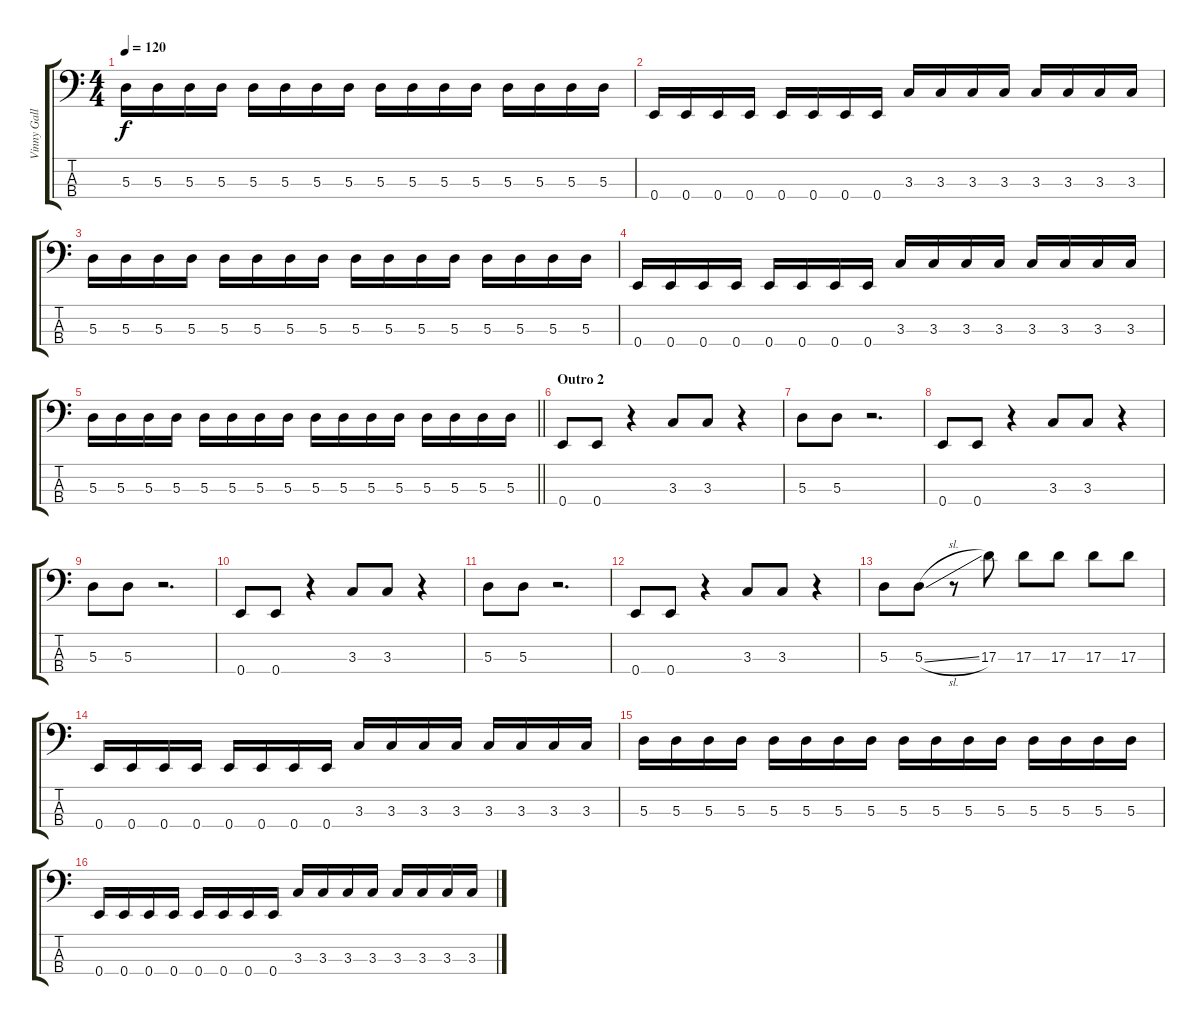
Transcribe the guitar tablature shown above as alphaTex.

\track ("Vinny Gallagher" "Vinny Gall") {instrument electricbassfinger}
\staff {score tabs}
\tuning (G2 D2 A1 E1) {hide}
\ts (4 4)
\tempo 120
\clef f4
\ks c
5.3.16{dy f} 5.3.16 5.3.16 5.3.16 5.3.16 5.3.16 5.3.16 5.3.16 5.3.16 5.3.16 5.3.16 5.3.16 5.3.16 5.3.16 5.3.16 5.3.16 |
0.4.16 0.4.16 0.4.16 0.4.16 0.4.16 0.4.16 0.4.16 0.4.16 3.3.16 3.3.16 3.3.16 3.3.16 3.3.16 3.3.16 3.3.16 3.3.16 |
5.3.16 5.3.16 5.3.16 5.3.16 5.3.16 5.3.16 5.3.16 5.3.16 5.3.16 5.3.16 5.3.16 5.3.16 5.3.16 5.3.16 5.3.16 5.3.16 |
0.4.16 0.4.16 0.4.16 0.4.16 0.4.16 0.4.16 0.4.16 0.4.16 3.3.16 3.3.16 3.3.16 3.3.16 3.3.16 3.3.16 3.3.16 3.3.16 |
\barLineRight lightlight
5.3.16 5.3.16 5.3.16 5.3.16 5.3.16 5.3.16 5.3.16 5.3.16 5.3.16 5.3.16 5.3.16 5.3.16 5.3.16 5.3.16 5.3.16 5.3.16 |
\section ("" "Outro 2")
0.4.8 0.4.8 r.4 3.3.8 3.3.8 r.4 |
5.3.8 5.3.8 r.2{d} |
0.4.8 0.4.8 r.4 3.3.8 3.3.8 r.4 |
5.3.8 5.3.8 r.2{d} |
0.4.8 0.4.8 r.4 3.3.8 3.3.8 r.4 |
5.3.8 5.3.8 r.2{d} |
0.4.8 0.4.8 r.4 3.3.8 3.3.8 r.4 |
5.3.8 5.3{sl}.8 r.8 17.3.8 17.3.8 17.3.8 17.3.8 17.3.8 |
0.4.16 0.4.16 0.4.16 0.4.16 0.4.16 0.4.16 0.4.16 0.4.16 3.3.16 3.3.16 3.3.16 3.3.16 3.3.16 3.3.16 3.3.16 3.3.16 |
5.3.16 5.3.16 5.3.16 5.3.16 5.3.16 5.3.16 5.3.16 5.3.16 5.3.16 5.3.16 5.3.16 5.3.16 5.3.16 5.3.16 5.3.16 5.3.16 |
0.4.16 0.4.16 0.4.16 0.4.16 0.4.16 0.4.16 0.4.16 0.4.16 3.3.16 3.3.16 3.3.16 3.3.16 3.3.16 3.3.16 3.3.16 3.3.16
